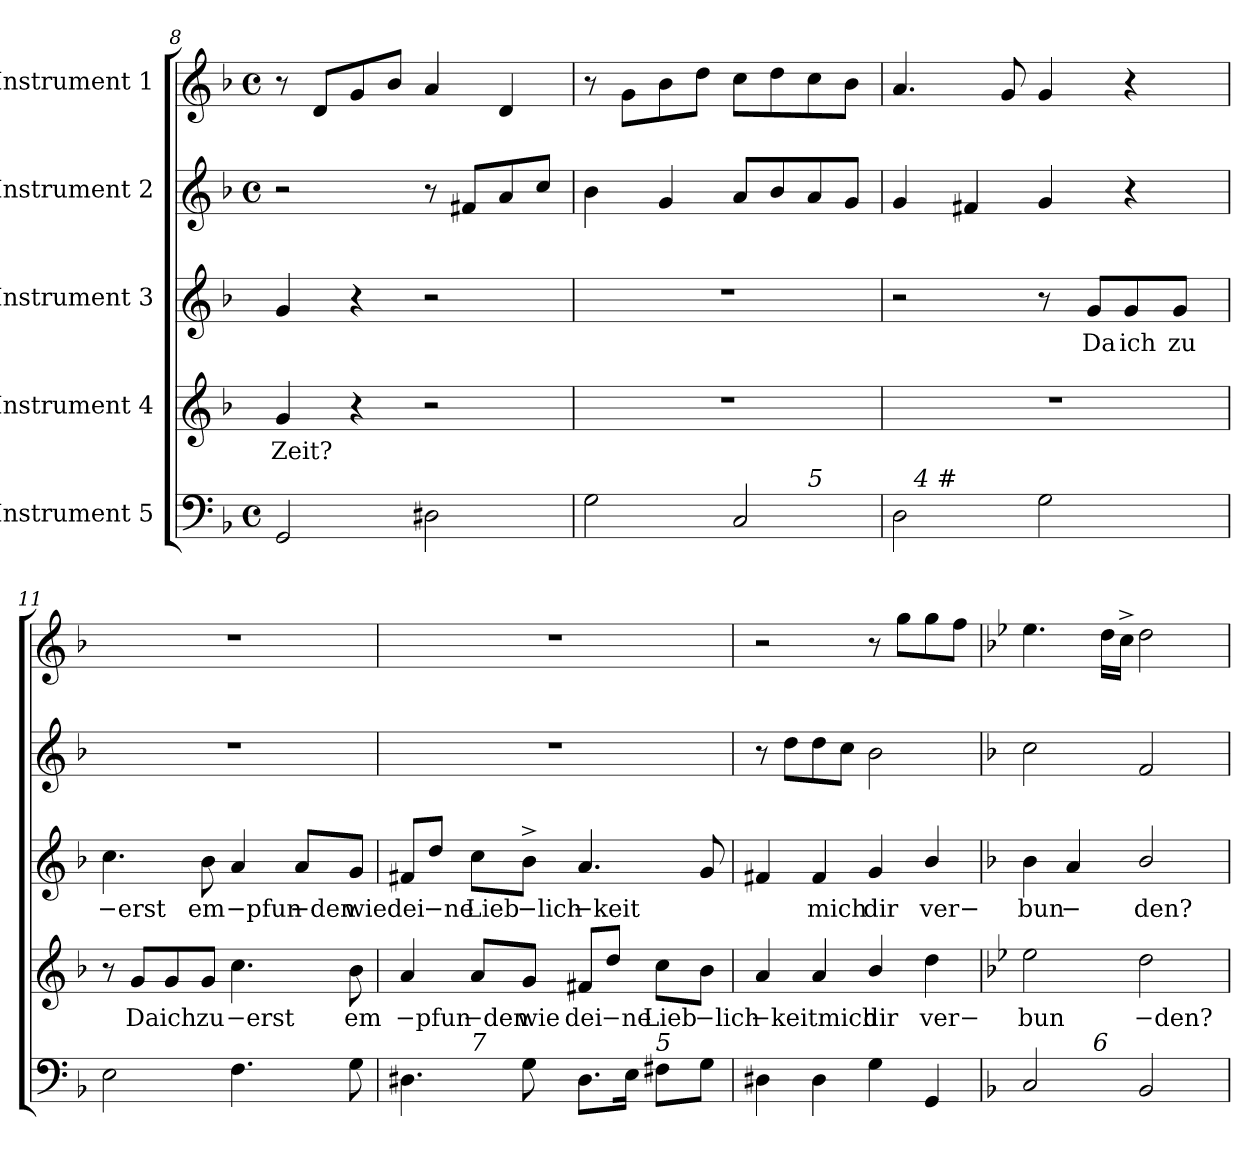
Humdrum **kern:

**kern	**kern	**text	**kern	**text	**kern	**kern
*part5	*part4	*part4	*part3	*part3	*part2	*part1
*staff5	*staff4	*staff4	*staff3	*staff3	*staff2	*staff1
*I"Instrument 5	*I"Instrument 4	*	*I"Instrument 3	*	*I"Instrument 2	*I"Instrument 1
*clefF4	*clefG2	*	*clefG2	*	*clefG2	*clefG2
*k[b-]	*k[b-]	*	*k[b-]	*	*k[b-]	*k[b-]
*F:	*F:	*	*F:	*	*F:	*F:
*M4/4	*	*	*	*	*M4/4	*M4/4
*met(c)	*	*	*	*	*met(c)	*met(c)
=8	=8	=8	=8	=8	=8	=8
!	!	!LO:LY:b:cj	!	!	!	!
2GG/	4g/	Zeit?	4g/	.	2r	8r
.	.	.	.	.	.	8d/L
.	4r	.	4r	.	.	8g/
.	.	.	.	.	.	8b-/J
2D#\	2r	.	2r	.	8r	4a/
.	.	.	.	.	8f#X/L	.
.	.	.	.	.	8a/	4d/
.	.	.	.	.	8cc/J	.
=9	=9	=9	=9	=9	=9	=9
*^	*	*	*	*	*	*
2G\	2.ryy	1r	.	1r	.	4b-\	8r
.	.	.	.	.	.	.	8g\L
.	.	.	.	.	.	4g/	8b-\
.	.	.	.	.	.	.	8dd\J
2C>/	.	.	.	.	.	8a/L	8cc\L
.	.	.	.	.	.	8b-/	8dd\
!	!LO:TX:a:i:t=5	!	!	!	!	!	!
.	4ryy	.	.	.	.	8a/	8cc\
.	.	.	.	.	.	8g/J	8b-\J
!!LO:LB:g=z
=10	=10	=10	=10	=10	=10	=10	=10
2D\	32.ryy	1r	.	2r	.	4g/	4.a/
!	!LO:TX:a:i:t=4 #	!	!	!	!	!	!
.	2ryy	.	.	.	.	.	.
.	.	.	.	.	.	4f#X/	.
.	.	.	.	.	.	.	8g/
2G\	.	.	.	8r	.	4g/	4g/
.	4ryy	.	.	.	.	.	.
!	!	!	!	!	!LO:LY:b:cj	!	!
.	.	.	.	8g/L	Da	.	.
!	!	!	!	!	!LO:LY:b:cj	!	!
.	.	.	.	8g/	ich	4r	4r
.	8ryy	.	.	.	.	.	.
!	!	!	!	!	!LO:LY:b:cj	!	!
.	.	.	.	8g/J	zu	.	.
.	16ryy	.	.	.	.	.	.
.	64ryy	.	.	.	.	.	.
=11	=11	=11	=11	=11	=11	=11	=11
!	!	!	!	!	!LO:LY:b:rj	!	!
*v	*v	*	*	*	*	*	*
2E\	8r	.	4.cc\	−erst	1r	1r
!	!	!LO:LY:b:cj	!	!	!	!
.	8g/L	Da	.	.	.	.
!	!	!LO:LY:b:cj	!	!	!	!
.	8g/	ich	.	.	.	.
!	!	!LO:LY:b:cj	!	!LO:LY:b:cj	!	!
.	8g/J	zu	8b-\	em	.	.
!	!	!LO:LY:b:rj	!	!LO:LY:b:rj	!	!
4.F\	4.cc\	−erst	4a/	−pfun	.	.
!	!	!	!	!LO:LY:b:rj	!	!
.	.	.	8a/L	−den	.	.
!	!	!LO:LY:b:cj	!	!LO:LY:b:cj	!	!
8G\	8b-\	em	8g/J	wie	.	.
=12	=12	=12	=12	=12	=12	=12
!	!	!LO:LY:b:rj	!	!LO:LY:b:cj	!	!
*^	*	*	*	*	*	*
4.D#\	4ryy	4a/	−pfun	8f#X/L	dei	1r	1r
!	!	!	!	!	!LO:LY:b:rj	!	!
.	.	.	.	8dd/J	−ne	.	.
!	!LO:TX:a:i:t=7	!	!	!	!	!	!
!	!	!	!LO:LY:b:rj	!	!LO:LY:b:cj	!	!
.	2.ryy	8a/L	−den	8cc\L	Lieb	.	.
!	!	!	!LO:LY:b:cj	!	!LO:LY:b:rj	!	!
8G\	.	8g/J	wie	8b-^<\J	−lich	.	.
!	!	!	!LO:LY:b:cj	!	!LO:LY:b:rj	!	!
8.D#\L	.	8f#X/L	dei	4.a/	−keit	.	.
!	!	!	!LO:LY:b:rj	!	!	!	!
.	.	8dd/J	−ne	.	.	.	.
16E\J	.	.	.	.	.	.	.
!LO:TX:a:i:t=5	!	!	!	!	!	!	!
!	!	!	!LO:LY:b:cj	!	!	!	!
8F#X\L	.	8cc\L	Lieb	.	.	.	.
!	!	!	!LO:LY:b:rj	!	!	!	!
8G\J	.	8b-\J	−lich	8g/	.	.	.
=13	=13	=13	=13	=13	=13	=13	=13
!	!	!	!LO:LY:b:rj	!	!	!	!
*v	*v	*	*	*	*	*	*
4D#\	4a/	−keitmich	4f#X/	.	8r	2r
.	.	.	.	.	8dd\L	.
!	!	!	!	!LO:LY:b:cj	!	!
4D#\	4a/	.	4f#/	mich	8dd\	.
.	.	.	.	.	8cc\J	.
!	!	!LO:LY:b:cj	!	!LO:LY:b:cj	!	!
4G\	4b-/	dir	4g/	dir	2b-\	8r
.	.	.	.	.	.	8gg\L
!	!	!LO:LY:b:cj	!	!LO:LY:b:cj	!	!
4GG/	4dd\	ver−	4b-/	ver−	.	8gg\
.	.	.	.	.	.	8ff\J
!!LO:PB:g=z
=14	=14	=14	=14	=14	=14	=14
*	*k[b-e-]	*	*	*	*	*k[b-e-]
*	*B-:	*	*	*	*	*B-:
!	!	!LO:LY:b:cj	!	!LO:LY:b:cj	!	!
*^	*	*	*	*	*	*
2C/	4ryy	2ee-\	bun	4b-\	bun	2cc\	4.ee-\
!	!	!	!	!	!LO:LY:b	!	!
.	16..ryy	.	.	4a/	−	.	.
!	!LO:TX:a:i:t=6	!	!	!	!	!	!
.	2ryy	.	.	.	.	.	.
.	.	.	.	.	.	.	16dd\L
.	.	.	.	.	.	.	16cc^<\J
!	!	!	!LO:LY:b:rj	!	!LO:LY:b:cj	!	!
2BB-/	.	2dd\	−den?	2b-/	den?	2f/	2dd\
.	8ryy	.	.	.	.	.	.
.	64ryy	.	.	.	.	.	.
*v	*v	*	*	*	*	*	*
=	=	=	=	=	=	=
*-	*-	*-	*-	*-	*-	*-
